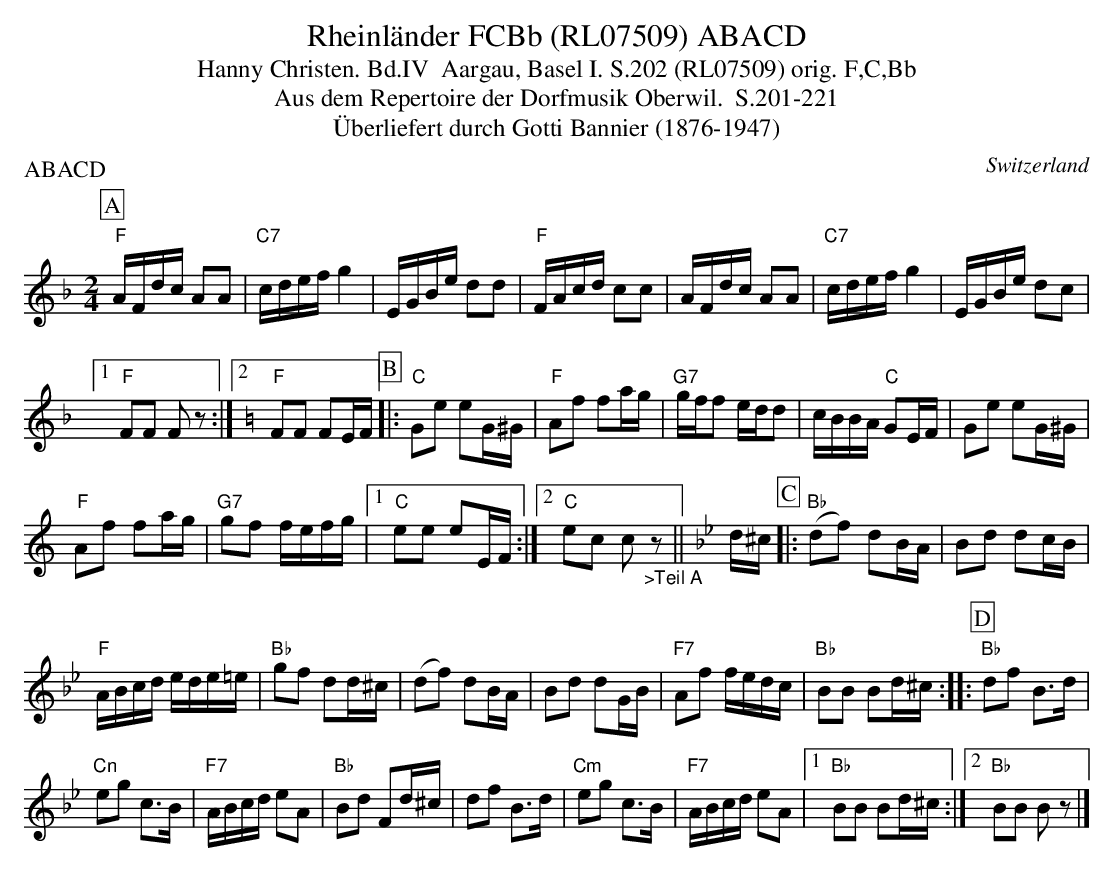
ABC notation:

X:1
T:Rheinländer FCBb (RL07509) ABACD
T:Hanny Christen. Bd.IV  Aargau, Basel I. S.202 (RL07509) orig. F,C,Bb
T: Aus dem Repertoire der Dorfmusik Oberwil.  S.201-221
T:Überliefert durch Gotti Bannier (1876-1947)
P:ABACD
M:2/4
L:1/16
O:Switzerland
K:F major
[P:A] "F"AFdc A2A2 |   "C7"cdefg4 |  EGBe d2d2 | "F"FAcd c2c2 | AFdc A2A2 |   "C7"cdefg4 |  EGBe d2c2 |1
"F"F2F2 F2z2 :|2 [K:C] "F"F2F2 F2EF [P:B] |: "C"G2e2 e2G^G | "F"A2f2 f2ag | "G7"gff2 edd2 | cBBA "C"G2EF | G2e2 e2G^G |
"F"A2f2 f2ag | "G7"g2f2 fefg |1 "C"e2e2 e2EF :|2 "C"e2c2 c2"_>Teil A"z2 || [K:Bb] d^c [P:C] |: ("Bb"d2f2) d2BA | B2d2 d2cB |
"F"ABcd ede=e | "Bb"g2f2 d2d^c | (d2f2) d2BA | B2d2 d2GB | "F7"A2f2 fedc | "Bb"B2B2 B2d^c :: [P:D] "Bb"d2f2 B3d |
"Cn"e2g2 c3B | "F7"ABcd e2A2 | "Bb"B2d2 F2d^c | d2f2 B3d | "Cm"e2g2 c3B | "F7"ABcd e2A2 |1 "Bb"B2B2 B2d^c :|2 "Bb"B2B2 B2z2 |]
